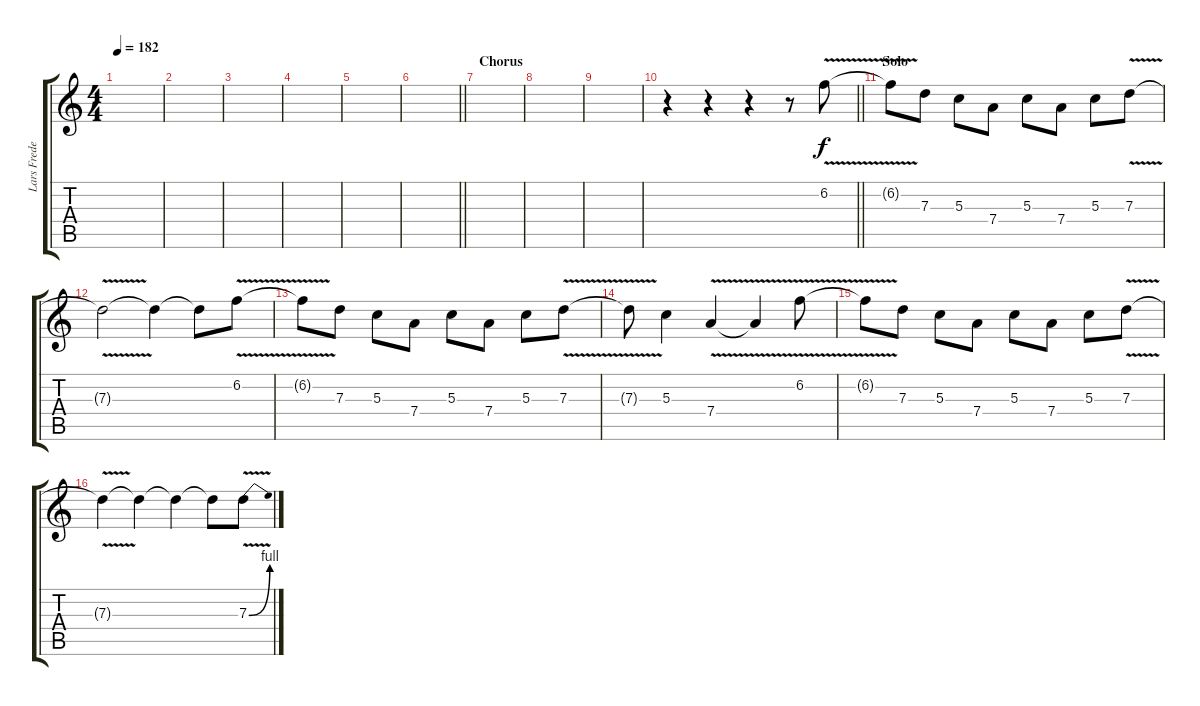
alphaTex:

\track ("Lars Frederiksen 2nd guitar" "Lars Frede") {instrument distortionguitar}
\staff {score tabs}
\tuning (E4 B3 G3 D3 A2 E2) {hide}
\ts (4 4)
\tempo 182
\clef g2
\ks c
|
|
|
|
|
\barLineRight lightlight
|
\section ("" "Chorus")
|
|
|
\barLineRight lightlight
r.4 r.4 r.4 r.8 6.2{v}.8 |
\section ("" "Solo")
6.2{t}.8 7.3.8 5.3.8 7.4.8 5.3.8 7.4.8 5.3.8 7.3{v}.8 |
7.3{t}.2 7.3{t}.4 7.3{t}.8 6.2{v}.8 |
6.2{t}.8 7.3.8 5.3.8 7.4.8 5.3.8 7.4.8 5.3.8 7.3{v}.8 |
7.3{t}.8 5.3.4 7.4{v}.4 7.4{t}.4 6.2{v}.8 |
6.2{t}.8 7.3.8 5.3.8 7.4.8 5.3.8 7.4.8 5.3.8 7.3{v}.8 |
7.3{t}.4 7.3{t}.4 7.3{t}.4 7.3{t}.8 7.3{be (bend 0 0 60 4) v}.8
